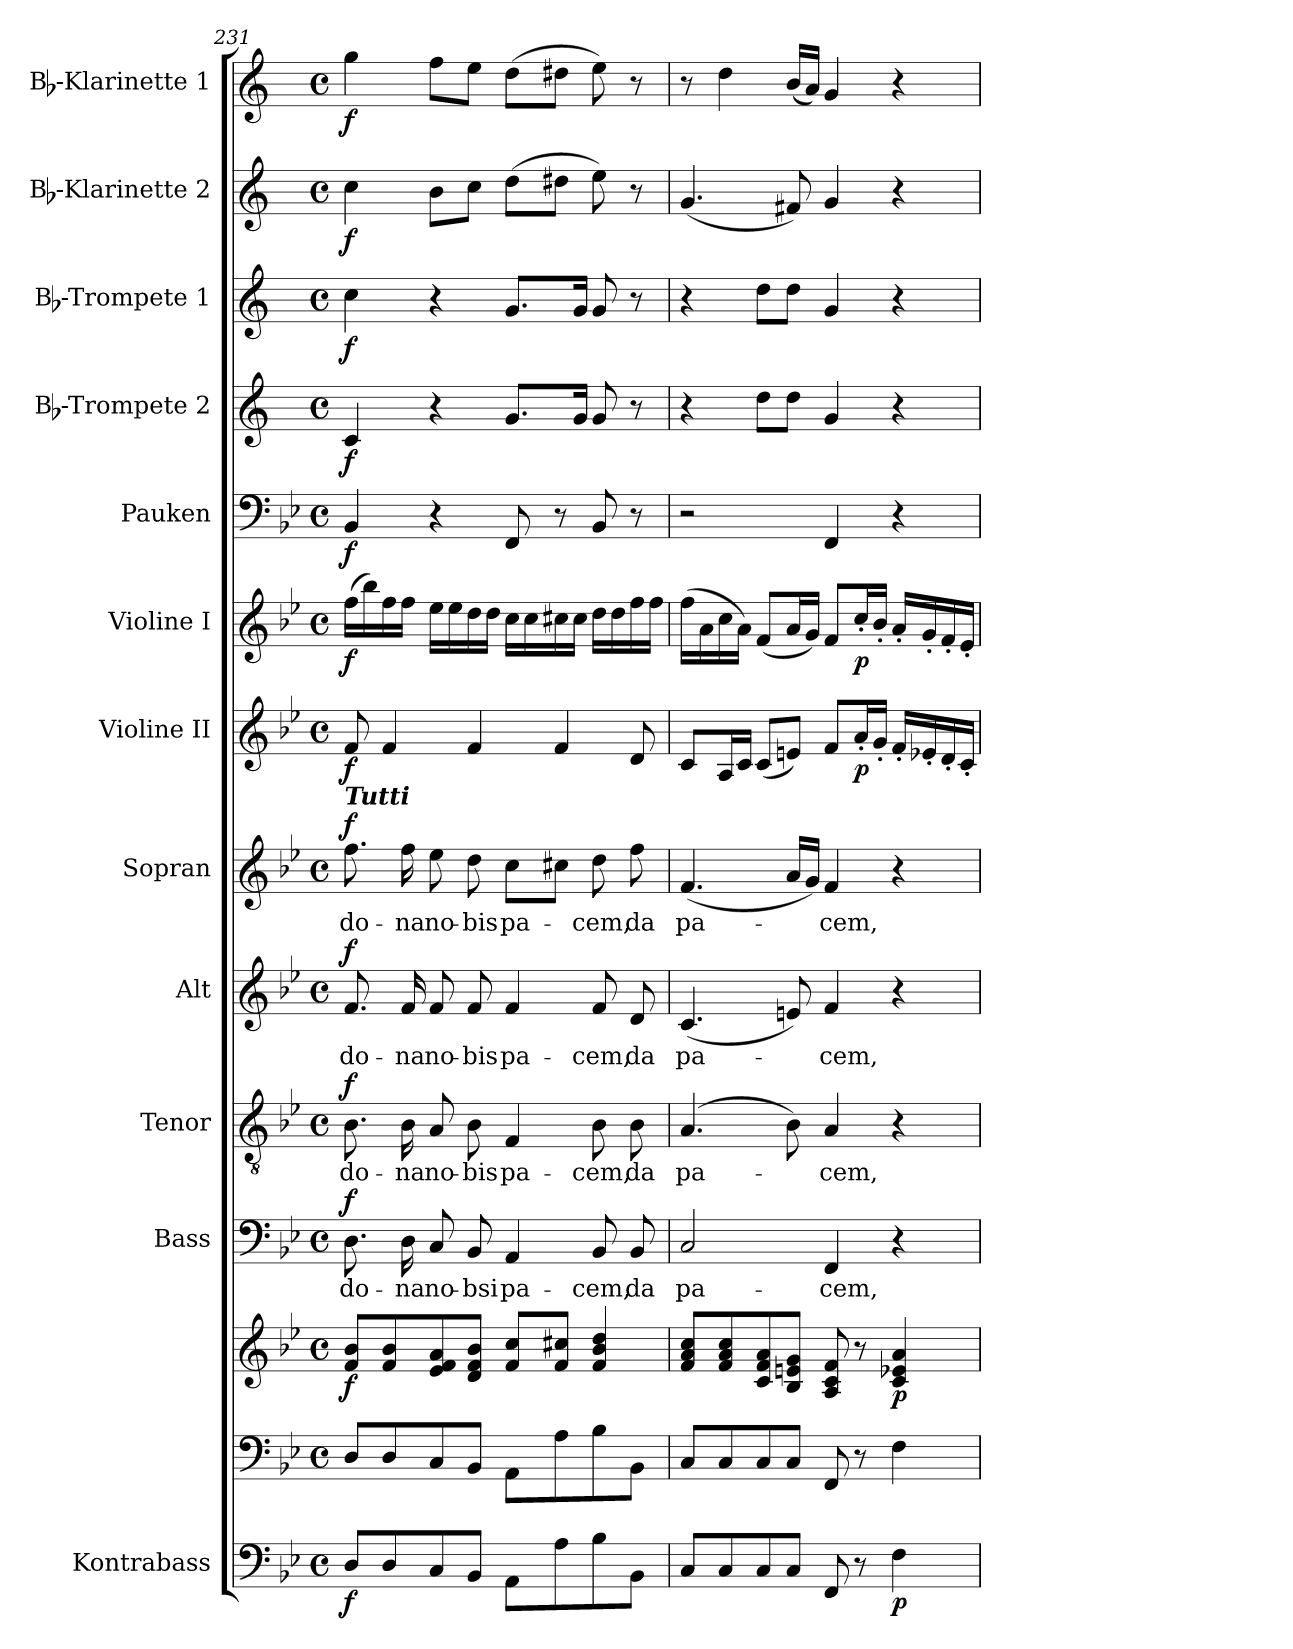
**kern	**dynam	**kern	**kern	**dynam	**kern	**text	**dynam	**kern	**text	**dynam	**kern	**text	**dynam	**kern	**text	**dynam	**kern	**dynam	**kern	**dynam	**kern	**dynam	**kern	**dynam	**kern	**dynam	**kern	**dynam	**kern	**dynam
*part13	*part13	*part12	*part12	*part12	*part11	*part11	*part11	*part10	*part10	*part10	*part9	*part9	*part9	*part8	*part8	*part8	*part7	*part7	*part6	*part6	*part5	*part5	*part4	*part4	*part3	*part3	*part2	*part2	*part1	*part1
*staff14	*staff14	*staff13	*staff12	*staff12/13	*staff11	*staff11	*staff11	*staff10	*staff10	*staff10	*staff9	*staff9	*staff9	*staff8	*staff8	*staff8	*staff7	*staff7	*staff6	*staff6	*staff5	*staff5	*staff4	*staff4	*staff3	*staff3	*staff2	*staff2	*staff1	*staff1
*I"Kontrabass	*	*	*	*	*I"Bass	*	*	*I"Tenor	*	*	*I"Alt	*	*	*I"Sopran	*	*	*I"Violine II	*	*I"Violine I	*	*I"Pauken	*	*I"Bb-Trompete 2	*	*I"Bb-Trompete 1	*	*I"Bb-Klarinette 2	*	*I"Bb-Klarinette 1	*
*I'Kb.	*	*	*	*	*I'B.	*	*	*I'T.	*	*	*I'A.	*	*	*I'S.	*	*	*I'Vl. II	*	*I'Vl. I	*	*I'Pk.	*	*I'Bb Trp. 2	*	*I'Bb Trp. 1	*	*I'Bb Kl. 2	*	*I'Bb Kl. 1	*
*clefF4	*	*clefF4	*clefG2	*	*clefF4	*	*	*clefGv2	*	*	*clefG2	*	*	*clefG2	*	*	*clefG2	*	*clefG2	*	*clefF4	*	*clefG2	*	*clefG2	*	*clefG2	*	*clefG2	*
*ITrd7c12	*	*	*	*	*	*	*	*	*	*	*	*	*	*	*	*	*	*	*	*	*	*	*ITrd1c2	*	*ITrd1c2	*	*ITrd1c2	*	*ITrd1c2	*
*k[b-e-]	*	*k[b-e-]	*k[b-e-]	*	*k[b-e-]	*	*	*k[b-e-]	*	*	*k[b-e-]	*	*	*k[b-e-]	*	*	*k[b-e-]	*	*k[b-e-]	*	*k[b-e-]	*	*k[b-e-]	*	*k[b-e-]	*	*k[b-e-]	*	*k[b-e-]	*
*B-:	*	*B-:	*B-:	*	*B-:	*	*	*B-:	*	*	*B-:	*	*	*B-:	*	*	*B-:	*	*B-:	*	*B-:	*	*B-:	*	*B-:	*	*B-:	*	*B-:	*
*M4/4	*	*M4/4	*M4/4	*	*M4/4	*	*	*M4/4	*	*	*M4/4	*	*	*M4/4	*	*	*M4/4	*	*M4/4	*	*M4/4	*	*M4/4	*	*M4/4	*	*M4/4	*	*M4/4	*
*met(c)	*	*met(c)	*met(c)	*	*met(c)	*	*	*met(c)	*	*	*met(c)	*	*	*met(c)	*	*	*met(c)	*	*met(c)	*	*met(c)	*	*met(c)	*	*met(c)	*	*met(c)	*	*met(c)	*
=231	=231	=231	=231	=231	=231	=231	=231	=231	=231	=231	=231	=231	=231	=231	=231	=231	=231	=231	=231	=231	=231	=231	=231	=231	=231	=231	=231	=231	=231	=231
!	!	!	!	!	!	!	!	!	!	!	!	!	!	!LO:TX:a:Bi:t=Tutti	!	!	!	!	!	!	!	!	!	!	!	!	!	!	!	!
!	!LO:DY:b	!	!	!LO:DY:b	!	!LO:LY:b	!LO:DY:a	!	!LO:LY:b	!LO:DY:a	!	!LO:LY:b	!LO:DY:a	!	!LO:LY:b	!LO:DY:a	!	!LO:DY:b	!	!LO:DY:b	!	!LO:DY:b	!	!LO:DY:b	!	!LO:DY:b	!	!LO:DY:b	!	!LO:DY:b
8DD/L	f	8D/L	8f/ 8b-/L	f	8.D\	do-	f	8.B-\	do-	f	8.f/	do-	f	8.ff\	do-	f	8f/	f	(>16ff\LL	f	4BB-/	f	4B-/	f	4b-\	f	4b-\	f	4ff\	f
.	.	.	.	.	.	.	.	.	.	.	.	.	.	.	.	.	.	.	16bb-\)	.	.	.	.	.	.	.	.	.	.	.
8DD/	.	8D/	8f/ 8b-/	.	.	.	.	.	.	.	.	.	.	.	.	.	4f/	.	16ff\	.	.	.	.	.	.	.	.	.	.	.
!	!	!	!	!	!	!LO:LY:b	!	!	!LO:LY:b	!	!	!LO:LY:b	!	!	!LO:LY:b	!	!	!	!	!	!	!	!	!	!	!	!	!	!	!
.	.	.	.	.	16D\	-na	.	16B-\	-na	.	16f/	-na	.	16ff\	-na	.	.	.	16ff\JJ	.	.	.	.	.	.	.	.	.	.	.
!	!	!	!	!	!	!LO:LY:b	!	!	!LO:LY:b	!	!	!LO:LY:b	!	!	!LO:LY:b	!	!	!	!	!	!	!	!	!	!	!	!	!	!	!
8CC/	.	8C/	8e-/ 8f/ 8a/	.	8C/	no-	.	8A/	no-	.	8f/	no-	.	8ee-\	no-	.	.	.	16ee-\LL	.	4r	.	4r	.	4r	.	8a\L	.	8ee-\L	.
.	.	.	.	.	.	.	.	.	.	.	.	.	.	.	.	.	.	.	16ee-\	.	.	.	.	.	.	.	.	.	.	.
!	!	!	!	!	!	!LO:LY:b	!	!	!LO:LY:b	!	!	!LO:LY:b	!	!	!LO:LY:b	!	!	!	!	!	!	!	!	!	!	!	!	!	!	!
8BBB-/J	.	8BB-/J	8d/ 8f/ 8b-/J	.	8BB-/	-bsi	.	8B-\	-bis	.	8f/	-bis	.	8dd\	-bis	.	4f/	.	16dd\	.	.	.	.	.	.	.	8b-\J	.	8dd\J	.
.	.	.	.	.	.	.	.	.	.	.	.	.	.	.	.	.	.	.	16dd\JJ	.	.	.	.	.	.	.	.	.	.	.
!	!	!	!	!	!	!LO:LY:b	!	!	!LO:LY:b	!	!	!LO:LY:b	!	!	!LO:LY:b	!	!	!	!	!	!	!	!	!	!	!	!	!	!	!
8AAA\L	.	8AA\L	8f/ 8cc/L	.	4AA/	pa-	.	4F/	pa-	.	4f/	pa-	.	8cc\L	pa-	.	.	.	16cc\LL	.	8FF/	.	8.f/L	.	8.f/L	.	(>8cc\L	.	(>8cc\L	.
.	.	.	.	.	.	.	.	.	.	.	.	.	.	.	.	.	.	.	16cc\	.	.	.	.	.	.	.	.	.	.	.
8AA\	.	8A\	8f/ 8cc#X/J	.	.	.	.	.	.	.	.	.	.	8cc#X\J	.	.	4f/	.	16cc#X\	.	8r	.	.	.	.	.	8cc#X\J	.	8cc#X\J	.
.	.	.	.	.	.	.	.	.	.	.	.	.	.	.	.	.	.	.	16cc#\JJ	.	.	.	16f/Jk	.	16f/Jk	.	.	.	.	.
!	!	!	!	!	!	!LO:LY:b	!	!	!LO:LY:b	!	!	!LO:LY:b	!	!	!LO:LY:b	!	!	!	!	!	!	!	!	!	!	!	!	!	!	!
8BB-\	.	8B-\	4f/ 4b-/ 4dd/	.	8BB-/	-cem,	.	8B-\	-cem,	.	8f/	-cem,	.	8dd\	-cem,	.	.	.	16dd\LL	.	8BB-/	.	8f/	.	8f/	.	8dd\)	.	8dd\)	.
.	.	.	.	.	.	.	.	.	.	.	.	.	.	.	.	.	.	.	16dd\	.	.	.	.	.	.	.	.	.	.	.
!	!	!	!	!	!	!LO:LY:b	!	!	!LO:LY:b	!	!	!LO:LY:b	!	!	!LO:LY:b	!	!	!	!	!	!	!	!	!	!	!	!	!	!	!
8BBB-\J	.	8BB-\J	.	.	8BB-/	da	.	8B-\	da	.	8d/	da	.	8ff\	da	.	8d/	.	16ff\	.	8r	.	8r	.	8r	.	8r	.	8r	.
.	.	.	.	.	.	.	.	.	.	.	.	.	.	.	.	.	.	.	16ff\JJ	.	.	.	.	.	.	.	.	.	.	.
=232	=232	=232	=232	=232	=232	=232	=232	=232	=232	=232	=232	=232	=232	=232	=232	=232	=232	=232	=232	=232	=232	=232	=232	=232	=232	=232	=232	=232	=232	=232
!	!	!	!	!	!	!LO:LY:b	!	!	!LO:LY:b	!	!	!LO:LY:b	!	!	!LO:LY:b	!	!	!	!	!	!	!	!	!	!	!	!	!	!	!
8CC/L	.	8C/L	8f/ 8a/ 8cc/L	.	2C/	pa-	.	(4.A/	pa-	.	(<4.c/	pa-	.	(<4.f/	pa-	.	8c/L	.	(>16ff\LL	.	2r	.	4r	.	4r	.	(<4.f/	.	8r	.
.	.	.	.	.	.	.	.	.	.	.	.	.	.	.	.	.	.	.	16a\	.	.	.	.	.	.	.	.	.	.	.
8CC/	.	8C/	8f/ 8a/ 8cc/	.	.	.	.	.	.	.	.	.	.	.	.	.	16A/L	.	16cc\	.	.	.	.	.	.	.	.	.	4cc\	.
.	.	.	.	.	.	.	.	.	.	.	.	.	.	.	.	.	16c/JJ	.	16a\JJ)	.	.	.	.	.	.	.	.	.	.	.
8CC/	.	8C/	8c/ 8f/ 8a/	.	.	.	.	.	.	.	.	.	.	.	.	.	(<8c/L	.	(<8f/L	.	.	.	8cc\L	.	8cc\L	.	.	.	.	.
8CC/J	.	8C/J	8B-/ 8en/ 8g/J	.	.	.	.	8B-\)	.	.	8en/)	.	.	16a/LL	.	.	8en/J)	.	16a/L	.	.	.	8cc\J	.	8cc\J	.	8en/)	.	(<16a/LL	.
.	.	.	.	.	.	.	.	.	.	.	.	.	.	16g/JJ)	.	.	.	.	16g/JJ)	.	.	.	.	.	.	.	.	.	16g/JJ)	.
!	!	!	!	!	!	!LO:LY:b	!	!	!LO:LY:b	!	!	!LO:LY:b	!	!	!LO:LY:b	!	!	!	!	!	!	!	!	!	!	!	!	!	!	!
8FFF/	.	8FF/	8A/ 8c/ 8f/	.	4FF/	-cem,	.	4A/	-cem,	.	4f/	-cem,	.	4f/	-cem,	.	8f/L	.	8f/L	.	4FF/	.	4f/	.	4f/	.	4f/	.	4f/	.
!	!	!	!	!	!	!	!	!	!	!	!	!	!	!	!	!	!	!LO:DY:b	!	!LO:DY:b	!	!	!	!	!	!	!	!	!	!
8r	.	8r	8r	.	.	.	.	.	.	.	.	.	.	.	.	.	16a'</L	p	16cc'</L	p	.	.	.	.	.	.	.	.	.	.
.	.	.	.	.	.	.	.	.	.	.	.	.	.	.	.	.	16g'</JJ	.	16b-'</JJ	.	.	.	.	.	.	.	.	.	.	.
!	!LO:DY:b	!	!	!LO:DY:b	!	!	!	!	!	!	!	!	!	!	!	!	!	!	!	!	!	!	!	!	!	!	!	!	!	!
4FF\	p	4F\	4c/ 4e-X/ 4a/	p	4r	.	.	4r	.	.	4r	.	.	4r	.	.	16f'</LL	.	16a'</LL	.	4r	.	4r	.	4r	.	4r	.	4r	.
.	.	.	.	.	.	.	.	.	.	.	.	.	.	.	.	.	16e-X'</	.	16g'</	.	.	.	.	.	.	.	.	.	.	.
.	.	.	.	.	.	.	.	.	.	.	.	.	.	.	.	.	16d'</	.	16f'</	.	.	.	.	.	.	.	.	.	.	.
.	.	.	.	.	.	.	.	.	.	.	.	.	.	.	.	.	16c'</JJ	.	16e-'</JJ	.	.	.	.	.	.	.	.	.	.	.
=	=	=	=	=	=	=	=	=	=	=	=	=	=	=	=	=	=	=	=	=	=	=	=	=	=	=	=	=	=	=
*-	*-	*-	*-	*-	*-	*-	*-	*-	*-	*-	*-	*-	*-	*-	*-	*-	*-	*-	*-	*-	*-	*-	*-	*-	*-	*-	*-	*-	*-	*-
